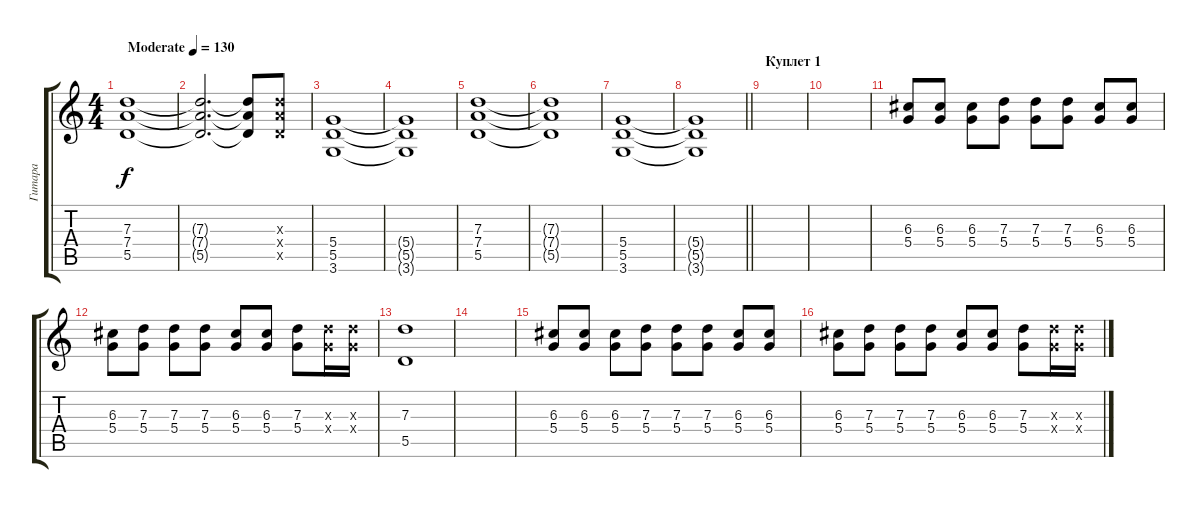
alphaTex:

\track ("Гитара" "Гитара") {instrument overdrivenguitar}
\staff {score tabs}
\tuning (E4 B3 G3 D3 A2 E2) {hide}
\ts (4 4)
\tempo (130 "Moderate")
\clef g2
\ks c
(7.3 7.4 5.5).1{dy f instrument overdrivenguitar} |
(7.3{t} 7.4{t} 5.5{t}).2{d} (7.3{t} 7.4{t} 5.5{t}).8 (7.3{x} 7.4{x} 5.5{x}).8 |
(5.4 5.5 3.6).1 |
(5.4{t} 5.5{t} 3.6{t}).1 |
(7.3 7.4 5.5).1 |
(7.3{t} 7.4{t} 5.5{t}).1 |
(5.4 5.5 3.6).1 |
\barLineRight lightlight
(5.4{t} 5.5{t} 3.6{t}).1 |
\section ("" "Куплет 1")
|
|
(6.3 5.4).8{volume 9 balance 3 instrument overdrivenguitar} (6.3 5.4).8 (6.3 5.4).8 (7.3 5.4).8 (7.3 5.4).8 (7.3 5.4).8 (6.3 5.4).8 (6.3 5.4).8 |
(6.3 5.4).8 (7.3 5.4).8 (7.3 5.4).8 (7.3 5.4).8 (6.3 5.4).8 (6.3 5.4).8 (7.3 5.4).8 (7.3{x} 5.4{x}).16 (7.3{x} 5.4{x}).16 |
(7.3 5.5).1 |
|
(6.3 5.4).8 (6.3 5.4).8 (6.3 5.4).8 (7.3 5.4).8 (7.3 5.4).8 (7.3 5.4).8 (6.3 5.4).8 (6.3 5.4).8 |
(6.3 5.4).8 (7.3 5.4).8 (7.3 5.4).8 (7.3 5.4).8 (6.3 5.4).8 (6.3 5.4).8 (7.3 5.4).8 (7.3{x} 5.4{x}).16 (7.3{x} 5.4{x}).16
